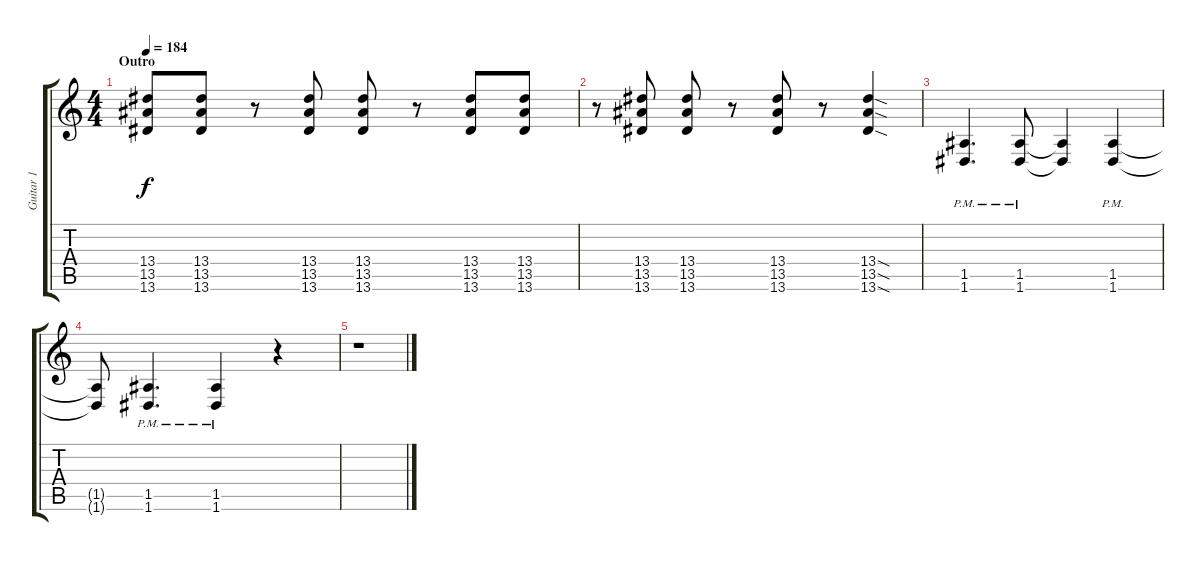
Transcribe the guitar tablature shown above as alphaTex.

\track ("Guitar 1" "Guitar 1") {instrument distortionguitar}
\staff {score tabs}
\tuning (E4 B3 G3 D3 A2 D2) {hide}
\ts (4 4)
\section ("" "Outro")
\tempo 184
\clef g2
\ks c
(13.4 13.5 13.6).8{dy f} (13.4 13.5 13.6).8 r.8 (13.4 13.5 13.6).8 (13.4 13.5 13.6).8 r.8 (13.4 13.5 13.6).8 (13.4 13.5 13.6).8 |
r.8 (13.4 13.5 13.6).8 (13.4 13.5 13.6).8 r.8 (13.4 13.5 13.6).8 r.8 (13.4{sod} 13.5{sod} 13.6{sod}).4 |
(1.5{pm} 1.6{pm}).4{d} (1.5{pm} 1.6{pm}).8 (1.5{t} 1.6{t}).4 (1.5{pm} 1.6{pm}).4 |
(1.5{t} 1.6{t}).8 (1.5{pm} 1.6{pm}).4{d} (1.5{pm} 1.6{pm}).4 r.4 |
r.1
